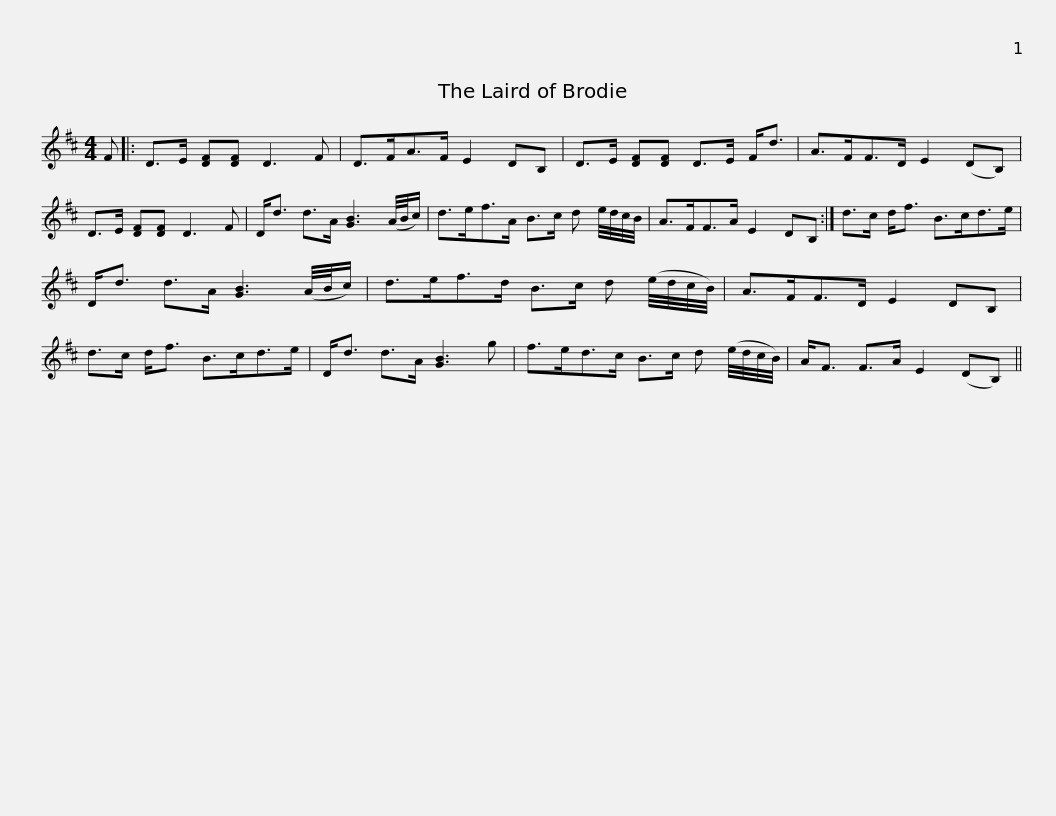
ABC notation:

X:1
L:1/8
M:4/4
I:linebreak $
K:D
V:1 treble
V:1
 F |: D>E [DF][DF] D3 F | D>FA>F E2 DB, | D>E [DF][DF] D>E F<d | A>FF>D E2 (DB,) | %5
 D>E [DF][DF] D3 F |$ D<d d>A [GB]3 (A/4B/4c/) | d>ef>A B>c d e/4d/4c/4B/4 | A>FF>A E2 DB, :| d>c d<f B>cd>e |$ %10
 D<d d>A [GB]3 (A/4B/4c/) | d>ef>d B>c d (e/4d/4c/4B/4) | A>FF>D E2 DB, | d>c d<f B>cd>e |$ D<d d>A [GB]3 g | %15
 f>ed>c B>c d (e/4d/4c/4B/4) | A<F F>A E2 (DB,) || %17
